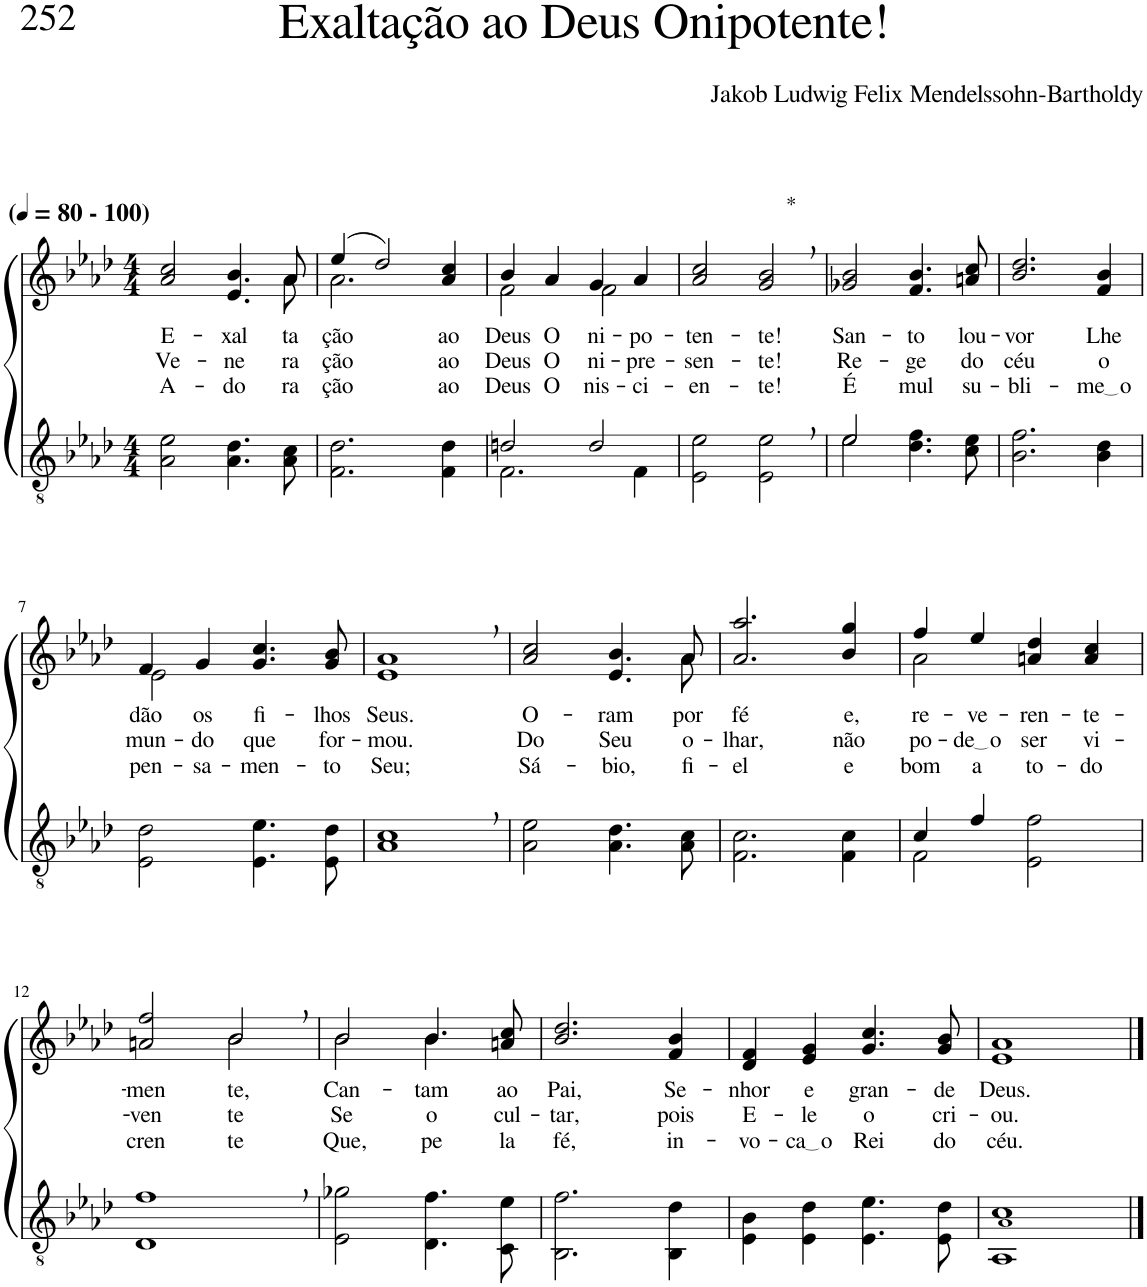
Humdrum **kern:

**kern	**kern	**text	**text	**text
*part2	*part1	*part1	*part1	*part1
*staff2	*staff1	*staff1	*staff1	*staff1
*I"Parte III e IV	*I"Parte I e II	*	*	*
*clefGv2	*clefG2	*	*	*
*Trd3c5	*Trd3c5	*	*	*
*k[b-e-a-d-]	*k[b-e-a-d-]	*	*	*
*M4/4	*M4/4	*	*	*
*MM80	*MM80	*	*	*
=1	=1	=1	=1	=1
*	*^	*	*	*
!	!LO:TX:a:B:t=(	!	!	!	!
!	!LO:TX:a:B:t=- 100)	!	!	!	!
!	!	!	!LO:LY:b	!LO:LY:b	!LO:LY:b
2A-\ 2e-\	2..ryy	2a-/ 2cc/	E-	Ve-	A-
!	!	!	!LO:LY:b	!LO:LY:b	!LO:LY:b
4.A-\ 4.d-\	.	4.e-/ 4.b-/	-xal-	-ne-	-do-
!	!	!	!LO:LY:b	!LO:LY:b	!LO:LY:b
8A-\ 8c\	8a-\	8a-/	-ta-	-ra-	-ra-
=2	=2	=2	=2	=2	=2
!	!	!	!LO:LY:b	!LO:LY:b	!LO:LY:b
2.F\ 2.d-\	(4ee-/	2.a-\	-ção	-ção	-ção
.	2dd-/)	.	.	.	.
!	!	!	!LO:LY:b	!LO:LY:b	!LO:LY:b
4F\ 4d-\	4a-/ 4cc/	4ryy	ao	ao	ao
=3	=3	=3	=3	=3	=3
*^	*	*	*	*	*
!	!	!	!	!LO:LY:b	!LO:LY:b	!LO:LY:b
2dn/	2.F\	4b-/	2f\	Deus	Deus	Deus
!	!	!	!	!LO:LY:b	!LO:LY:b	!LO:LY:b
.	.	4a-/	.	O-	O-	O-
!	!	!	!	!LO:LY:b	!LO:LY:b	!LO:LY:b
2d/	.	4g/	2f\	-ni-	-ni-	-nis-
!	!	!	!	!LO:LY:b	!LO:LY:b	!LO:LY:b
.	4F\	4a-/	.	-po-	-pre-	-ci-
*	*	*v	*v	*	*	*
=4	=4	=4	=4	=4	=4
!	!	!	!LO:LY:b	!LO:LY:b	!LO:LY:b
*v	*v	*	*	*	*
2E-\ 2e-\	2a-/ 2cc/	-ten-	-sen-	-en-
!	!LO:TX:a:t=*	!	!	!
!	!	!LO:LY:b	!LO:LY:b	!LO:LY:b
2E-\, 2e-\,	2g/, 2b-/,	-te!	-te!	-te!
=5	=5	=5	=5	=5
*^	*	*	*	*
!	!	!	!LO:LY:b	!LO:LY:b	!LO:LY:b
2e-/	2e-\	2g-X/ 2b-/	San-	Re-	É
!	!	!	!LO:LY:b	!LO:LY:b	!LO:LY:b
2ryy	4.d-\ 4.f\	4.f/ 4.b-/	-to	-ge	mul
!	!	!	!LO:LY:b	!LO:LY:b	!LO:LY:b
.	8c\ 8e-\	8an/ 8cc/	lou-	do	su-
=6	=6	=6	=6	=6	=6
!	!	!	!LO:LY:b	!LO:LY:b	!LO:LY:b
*v	*v	*	*	*	*
2.B-\ 2.f\	2.b-/ 2.dd-/	-vor	céu	-bli-
!	!	!LO:LY:b	!LO:LY:b	!LO:LY:b
4B-\ 4d-\	4f/ 4b-/	Lhe	o	me o
!!LO:LB:g=z
=7	=7	=7	=7	=7
*	*^	*	*	*
!	!	!	!LO:LY:b	!LO:LY:b	!LO:LY:b
2E-\ 2d-\	4f/	2e-\	dão	mun-	pen-
!	!	!	!LO:LY:b	!LO:LY:b	!LO:LY:b
.	4g/	.	os	-do	-sa-
!	!	!	!LO:LY:b	!LO:LY:b	!LO:LY:b
4.E-\ 4.e-\	4.g/ 4.cc/	2ryy	fi-	que	-men-
!	!	!	!LO:LY:b	!LO:LY:b	!LO:LY:b
8E-\ 8d-\	8g/ 8b-/	.	-lhos	for-	-to
*	*v	*v	*	*	*
=8	=8	=8	=8	=8
!	!	!LO:LY:b	!LO:LY:b	!LO:LY:b
1A-, 1c,	1e-, 1a-,	Seus.	-mou.	Seu;
=9	=9	=9	=9	=9
*	*^	*	*	*
!	!	!	!LO:LY:b	!LO:LY:b	!LO:LY:b
2A-\ 2e-\	2..ryy	2a-/ 2cc/	O-	Do	Sá-
!	!	!	!LO:LY:b	!LO:LY:b	!LO:LY:b
4.A-\ 4.d-\	.	4.e-/ 4.b-/	-ram	Seu	-bio,
!	!	!	!LO:LY:b	!LO:LY:b	!LO:LY:b
8A-\ 8c\	8a-\	8a-/	por	o-	fi-
=10	=10	=10	=10	=10	=10
!	!	!	!LO:LY:b	!LO:LY:b	!LO:LY:b
*	*v	*v	*	*	*
2.F\ 2.c\	2.a-/ 2.aa-/	fé	-lhar,	-el
!	!	!LO:LY:b	!LO:LY:b	!LO:LY:b
4F\ 4c\	4b-/ 4gg/	e,	não	e
=11	=11	=11	=11	=11
*^	*^	*	*	*
!	!	!	!	!LO:LY:b	!LO:LY:b	!LO:LY:b
4c/	2F\	4ff/	2a-\	re-	po-	bom
!	!	!	!	!LO:LY:b	!LO:LY:b	!LO:LY:b
4f/	.	4ee-/	.	-ve-	de o	a
!	!	!	!	!LO:LY:b	!LO:LY:b	!LO:LY:b
2ryy	2E-\ 2f\	4an/ 4dd-/	2ryy	-ren-	ser	to-
!	!	!	!	!LO:LY:b	!LO:LY:b	!LO:LY:b
.	.	4a/ 4cc/	.	-te-	vi-	-do
*v	*v	*	*	*	*	*
!!LO:LB:g=z	!!
=12	=12	=12	=12	=12	=12
!	!	!	!LO:LY:b	!LO:LY:b	!LO:LY:b
1D-, 1f,	2an/ 2ff/	2ryy	-men-	-ven-	cren-
!	!	!	!LO:LY:b	!LO:LY:b	!LO:LY:b
.	2b-,/	2b-\	-te,	-te	te
=13	=13	=13	=13	=13	=13
!	!	!	!LO:LY:b	!LO:LY:b	!LO:LY:b
2E-\ 2g-X\	2b-/	2b-\	Can-	Se	Que,
!	!	!	!LO:LY:b	!LO:LY:b	!LO:LY:b
4.D-\ 4.f\	4.b-/	4.b-\	-tam	o-	pe-
!	!	!	!LO:LY:b	!LO:LY:b	!LO:LY:b
8C\ 8e-\	8an/ 8cc/	8ryy	ao	-cul-	-la
=14	=14	=14	=14	=14	=14
!	!	!	!LO:LY:b	!LO:LY:b	!LO:LY:b
*	*v	*v	*	*	*
2.BB-\ 2.f\	2.b-/ 2.dd-/	Pai,	-tar,	fé,
!	!	!LO:LY:b	!LO:LY:b	!LO:LY:b
4BB-\ 4d-\	4f/ 4b-/	Se-	pois	in-
=15	=15	=15	=15	=15
!	!	!LO:LY:b	!LO:LY:b	!LO:LY:b
4E-\ 4B-\	4d-/ 4f/	-nhor	E-	-vo-
!	!	!LO:LY:b	!LO:LY:b	!LO:LY:b
4E-\ 4d-\	4e-/ 4g/	e	-le	ca o
!	!	!LO:LY:b	!LO:LY:b	!LO:LY:b
4.E-\ 4.e-\	4.g/ 4.cc/	gran-	o	Rei
!	!	!LO:LY:b	!LO:LY:b	!LO:LY:b
8E-\ 8d-\	8g/ 8b-/	-de	cri-	do
=16	=16	=16	=16	=16
!	!	!LO:LY:b	!LO:LY:b	!LO:LY:b
1AA- 1A-! 1c	1e- 1a-	Deus.	-ou.	céu.
==	==	==	==	==
*-	*-	*-	*-	*-
